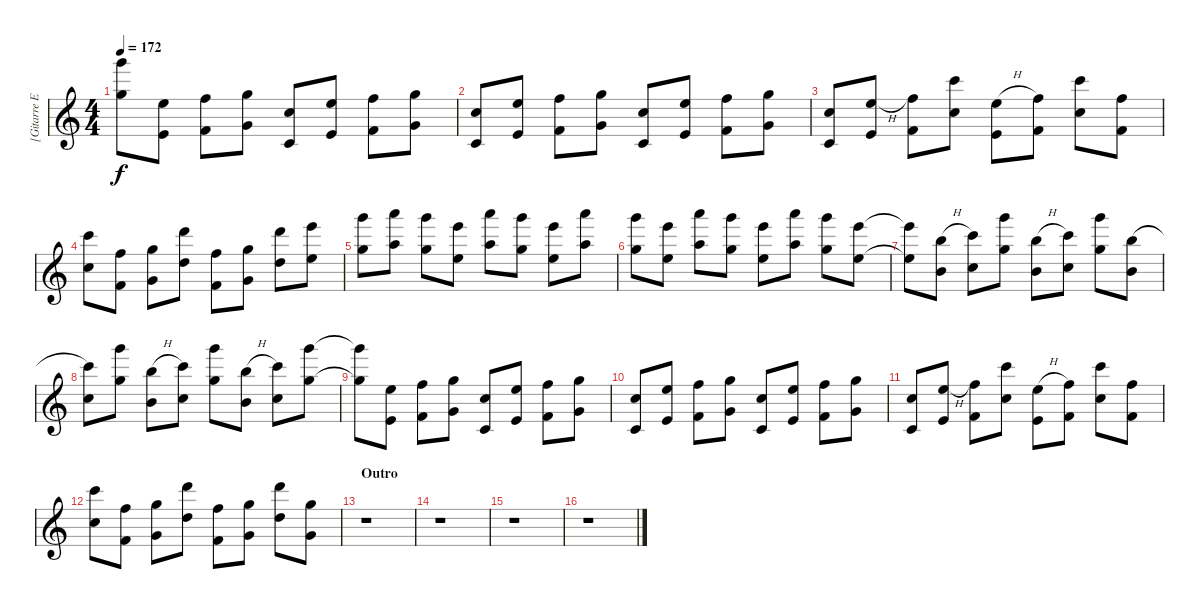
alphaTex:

\track ("[Gitarre Effekt I]" "[Gitarre E") {instrument overdrivenguitar}
\staff {score}
\tuning (E4 B3 G3 D3 A2 E2) {hide}
\ts (4 4)
\tempo 172
\clef g2
\ks c
(15.1{t} 12.3{t}).8{dy f} (9.3 7.5).8 (10.3 8.5).8 (8.2 5.4).8 (10.4 8.6).8 (9.3 7.5).8 (10.3 8.5).8 (8.2 5.4).8 |
(10.4 8.6).8 (9.3 7.5).8 (10.3 8.5).8 (8.2 5.4).8 (10.4 8.6).8 (9.3 7.5).8 (10.3 8.5).8 (8.2 5.4).8 |
(10.4 8.6).8 (9.3{h} 7.5).8 (10.3 8.5).8 (8.1 10.4).8 (9.3{h} 7.5).8 (10.3 8.5).8 (8.1 10.4).8 (10.3 8.5).8 |
(8.1 10.4).8 (10.3 8.5).8 (8.2 10.5).8 (10.1 12.4).8 (10.3 8.5).8 (8.2 10.5).8 (10.1 12.4).8 (12.1 14.4).8 |
(15.1 17.4).8 (17.1 14.3).8 (15.1 17.4).8 (12.1 9.3).8 (17.1 14.3).8 (15.1 17.4).8 (12.1 9.3).8 (17.1 14.3).8 |
(15.1 17.4).8 (12.1 9.3).8 (17.1 14.3).8 (15.1 17.4).8 (12.1 9.3).8 (17.1 14.3).8 (15.1 17.4).8 (21.3 19.5).8 |
(21.3{t} 19.5{t}).8 (12.2{h} 9.4).8 (13.2 10.4).8 (15.1 12.3).8 (12.2{h} 9.4).8 (13.2 10.4).8 (15.1 12.3).8 (12.2{h} 9.4).8 |
(13.2 10.4).8 (15.1 12.3).8 (12.2{h} 9.4).8 (13.2 10.4).8 (15.1 12.3).8 (12.2{h} 9.4).8 (13.2 10.4).8 (15.1 12.3).8 |
(15.1{t} 12.3{t}).8 (9.3 7.5).8 (10.3 8.5).8 (8.2 5.4).8 (10.4 8.6).8 (9.3 7.5).8 (10.3 8.5).8 (8.2 5.4).8 |
(10.4 8.6).8 (9.3 7.5).8 (10.3 8.5).8 (8.2 5.4).8 (10.4 8.6).8 (9.3 7.5).8 (10.3 8.5).8 (8.2 5.4).8 |
(10.4 8.6).8 (9.3{h} 7.5).8 (10.3 8.5).8 (8.1 10.4).8 (9.3{h} 7.5).8 (10.3 8.5).8 (8.1 10.4).8 (10.3 8.5).8 |
(8.1 10.4).8 (10.3 8.5).8 (8.2 10.5).8 (10.1 12.4).8 (10.3 8.5).8 (8.2 10.5).8 (10.1 12.4).8 (8.2 10.5).8 |
\section ("" "Outro")
r.1 |
r.1 |
r.1 |
r.1
